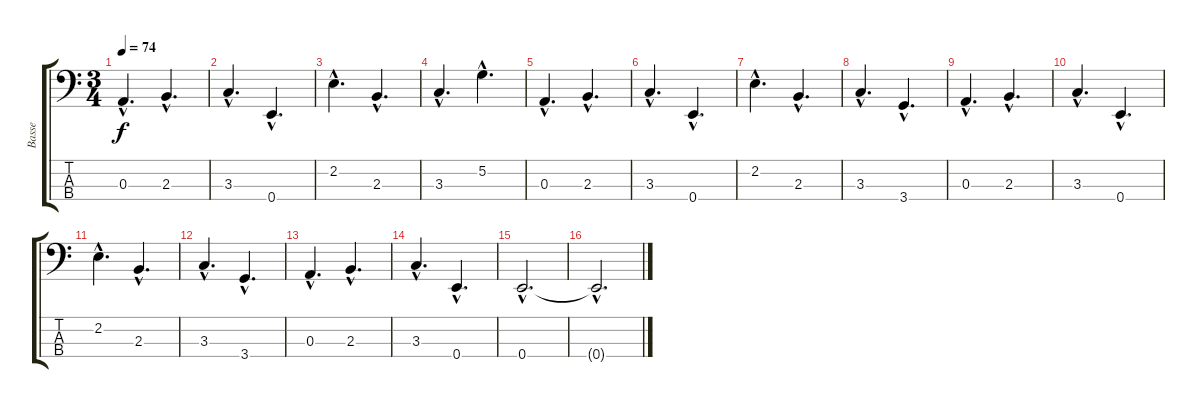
\track ("Basse" "Basse") {instrument electricbassfinger}
\staff {score tabs}
\tuning (G2 D2 A1 E1) {hide}
\ts (3 4)
\tempo 74
\clef f4
\ks c
0.3{hac}.4{d dy f} 2.3{hac}.4{d} |
3.3{hac}.4{d} 0.4{hac}.4{d} |
2.2{hac}.4{d} 2.3{hac}.4{d} |
3.3{hac}.4{d} 5.2{hac}.4{d} |
0.3{hac}.4{d} 2.3{hac}.4{d} |
3.3{hac}.4{d} 0.4{hac}.4{d} |
2.2{hac}.4{d} 2.3{hac}.4{d} |
3.3{hac}.4{d} 3.4{hac}.4{d} |
0.3{hac}.4{d} 2.3{hac}.4{d} |
3.3{hac}.4{d} 0.4{hac}.4{d} |
2.2{hac}.4{d} 2.3{hac}.4{d} |
3.3{hac}.4{d} 3.4{hac}.4{d} |
0.3{hac}.4{d} 2.3{hac}.4{d} |
3.3{hac}.4{d} 0.4{hac}.4{d} |
0.4{hac}.2{d} |
0.4{hac t}.2{d}
